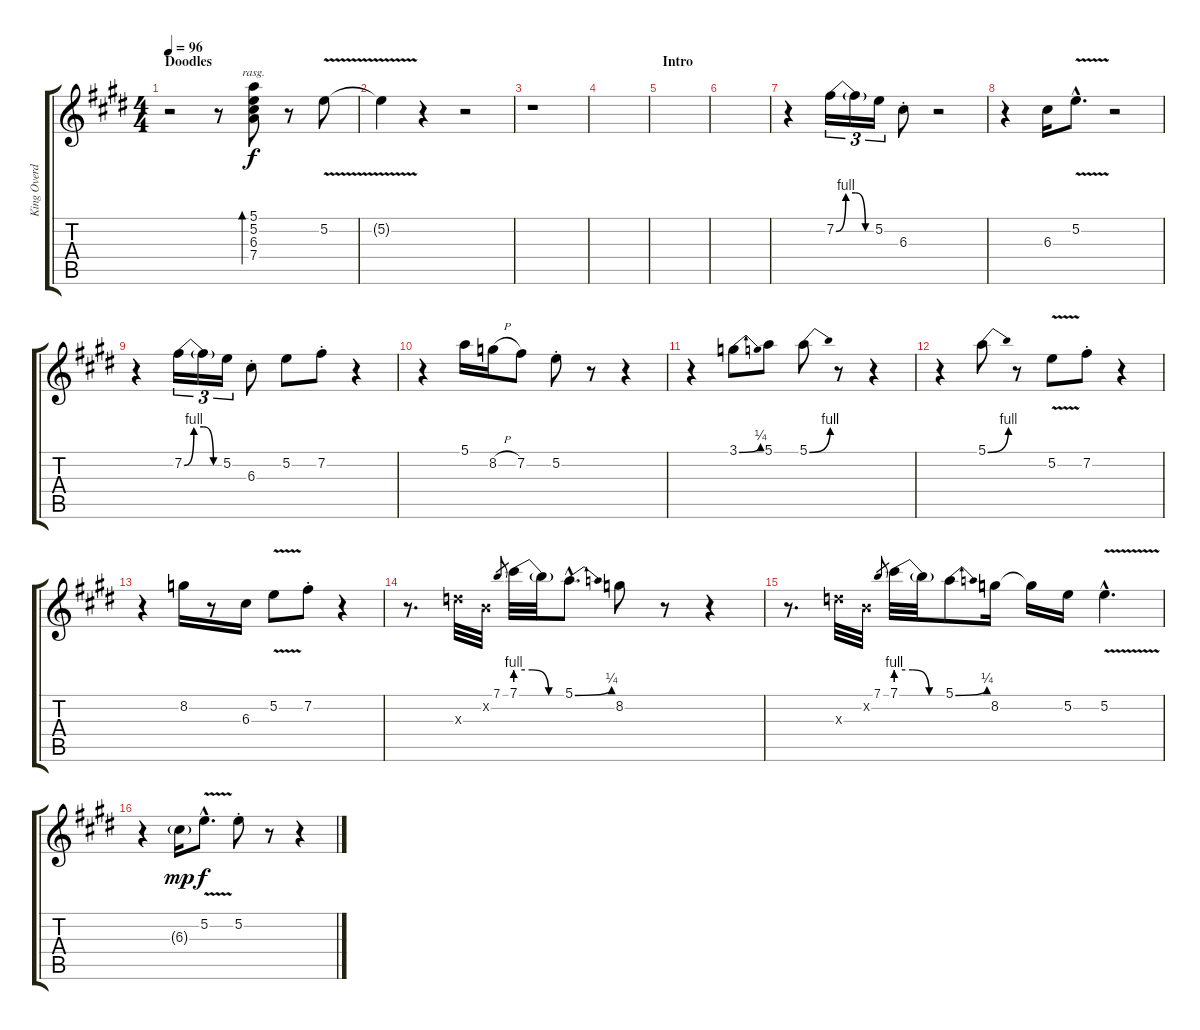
\track ("King Overdub" "King Overd") {instrument electricguitarjazz}
\staff {score tabs}
\tuning (E4 B3 G3 D3 A2 E2) {hide}
\ts (4 4)
\section ("" "Doodles")
\tempo 96
\clef g2
\ks e
r.2{dy f instrument electricguitarjazz} r.8 (5.1 5.2 6.3 7.4).8{bd 60 rasg ii} r.8 5.2{v}.8 |
5.2{t}.4 r.4 r.2 |
r.1 |
|
\section ("" "Intro")
|
|
r.4 7.2{be (custom 0 0 15 4 30 4 45 0 60 0)}.16{tu (3 2)} 7.2{t}.16{tu (3 2)} 5.2.16{tu (3 2)} 6.3{st}.8 r.2 |
r.4 6.3.16 5.2{v hac}.8{d} r.2 |
r.4 7.2{be (custom 0 0 15 4 30 4 45 0 60 0)}.16{tu (3 2)} 7.2{t}.16{tu (3 2)} 5.2.16{tu (3 2)} 6.3{st}.8 5.2.8 7.2{st}.8 r.4 |
r.4 5.1.16 8.2{h}.16 7.2.8 5.2{st}.8 r.8 r.4 |
r.4 3.1{be (bend 0 0 60 1)}.8 5.1.8 5.1{be (bend 0 0 60 4)}.8 r.8 r.4 |
r.4 5.1{be (bend 0 0 60 4)}.8 r.8 5.2{v}.8 7.2{st}.8 r.4 |
r.4 8.2.16 r.8 6.3.16 5.2{v}.8 7.2{st}.8 r.4 |
r.8{d} 7.3{x}.32 0.2{x}.32 7.1.8{gr} 7.1{be (custom 0 4 20 4 40 0 60 0)}.32 7.1{t}.32 5.1{be (bend 0 0 60 1) hac}.8{d} 8.2.8 r.8 r.4 |
r.8{d} 7.3{x}.32 0.2{x}.32 7.1.8{gr} 7.1{be (custom 0 4 20 4 40 0 60 0)}.32 7.1{t}.32 5.1{be (bend 0 0 60 1)}.8 8.2.16 8.2{t}.16 5.2.16 5.2{v hac}.4{d} |
r.4 6.3{g}.16{dy mp} 5.2{v hac}.8{d dy f} 5.2{st}.8 r.8 r.4
